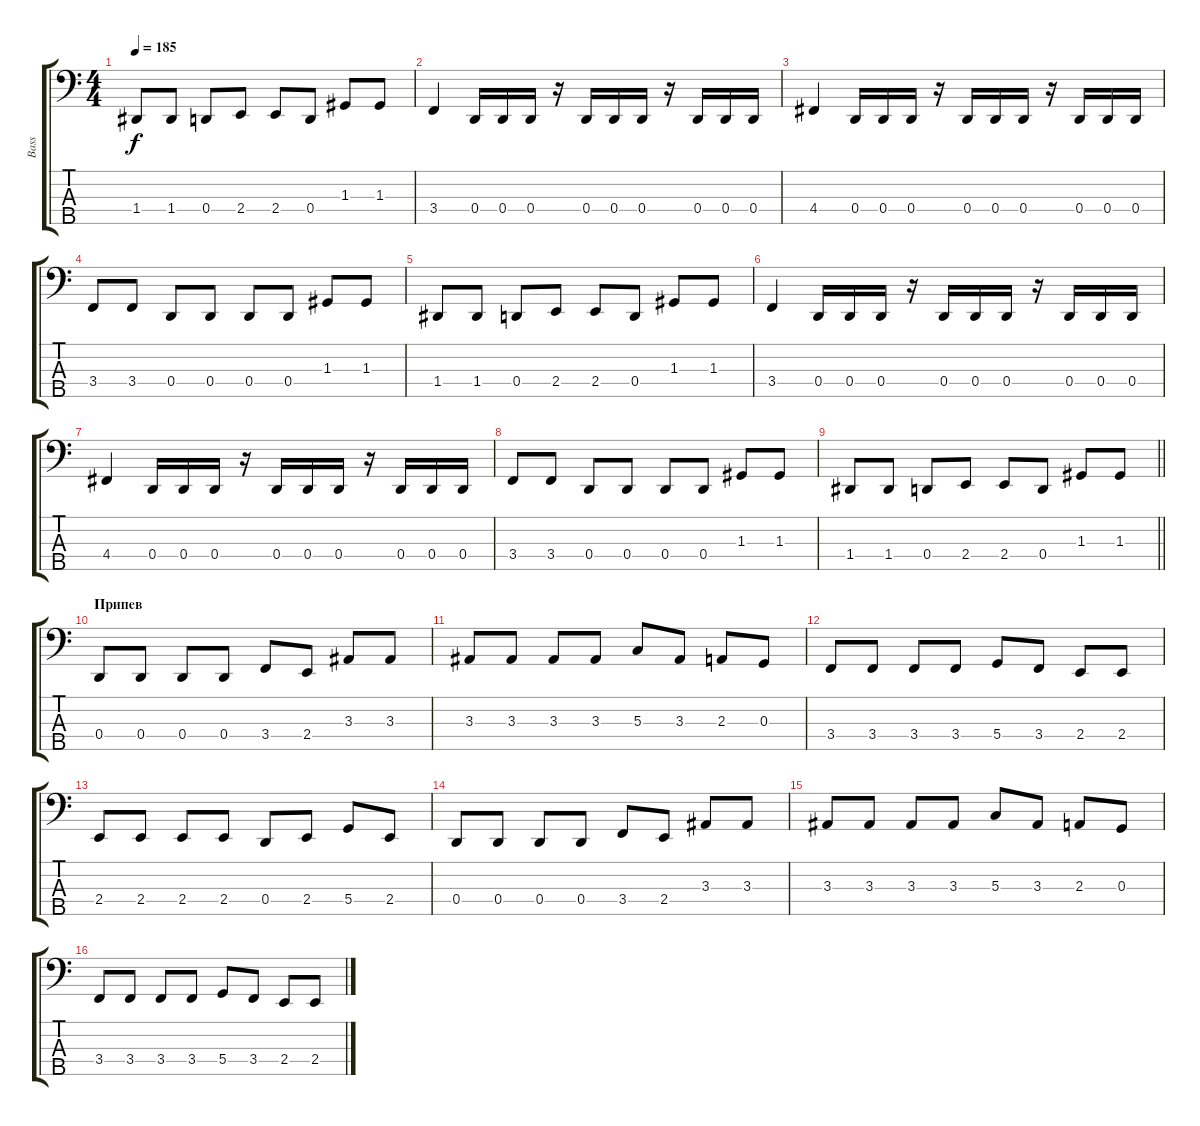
\track ("Bass" "Bass") {instrument electricbasspick}
\staff {score tabs}
\tuning (F2 C2 G1 D1 A0) {hide}
\ts (4 4)
\tempo 185
\clef f4
\ks c
1.4.8{dy f} 1.4.8 0.4.8 2.4.8 2.4.8 0.4.8 1.3.8 1.3.8 |
3.4.4 0.4.16 0.4.16 0.4.16 r.16 0.4.16 0.4.16 0.4.16 r.16 0.4.16 0.4.16 0.4.16 |
4.4.4 0.4.16 0.4.16 0.4.16 r.16 0.4.16 0.4.16 0.4.16 r.16 0.4.16 0.4.16 0.4.16 |
3.4.8 3.4.8 0.4.8 0.4.8 0.4.8 0.4.8 1.3.8 1.3.8 |
1.4.8 1.4.8 0.4.8 2.4.8 2.4.8 0.4.8 1.3.8 1.3.8 |
3.4.4 0.4.16 0.4.16 0.4.16 r.16 0.4.16 0.4.16 0.4.16 r.16 0.4.16 0.4.16 0.4.16 |
4.4.4 0.4.16 0.4.16 0.4.16 r.16 0.4.16 0.4.16 0.4.16 r.16 0.4.16 0.4.16 0.4.16 |
3.4.8 3.4.8 0.4.8 0.4.8 0.4.8 0.4.8 1.3.8 1.3.8 |
\barLineRight lightlight
1.4.8 1.4.8 0.4.8 2.4.8 2.4.8 0.4.8 1.3.8 1.3.8 |
\section ("" "Припев")
0.4.8 0.4.8 0.4.8 0.4.8 3.4.8 2.4.8 3.3.8 3.3.8 |
3.3.8 3.3.8 3.3.8 3.3.8 5.3.8 3.3.8 2.3.8 0.3.8 |
3.4.8 3.4.8 3.4.8 3.4.8 5.4.8 3.4.8 2.4.8 2.4.8 |
2.4.8 2.4.8 2.4.8 2.4.8 0.4.8 2.4.8 5.4.8 2.4.8 |
0.4.8 0.4.8 0.4.8 0.4.8 3.4.8 2.4.8 3.3.8 3.3.8 |
3.3.8 3.3.8 3.3.8 3.3.8 5.3.8 3.3.8 2.3.8 0.3.8 |
3.4.8 3.4.8 3.4.8 3.4.8 5.4.8 3.4.8 2.4.8 2.4.8
